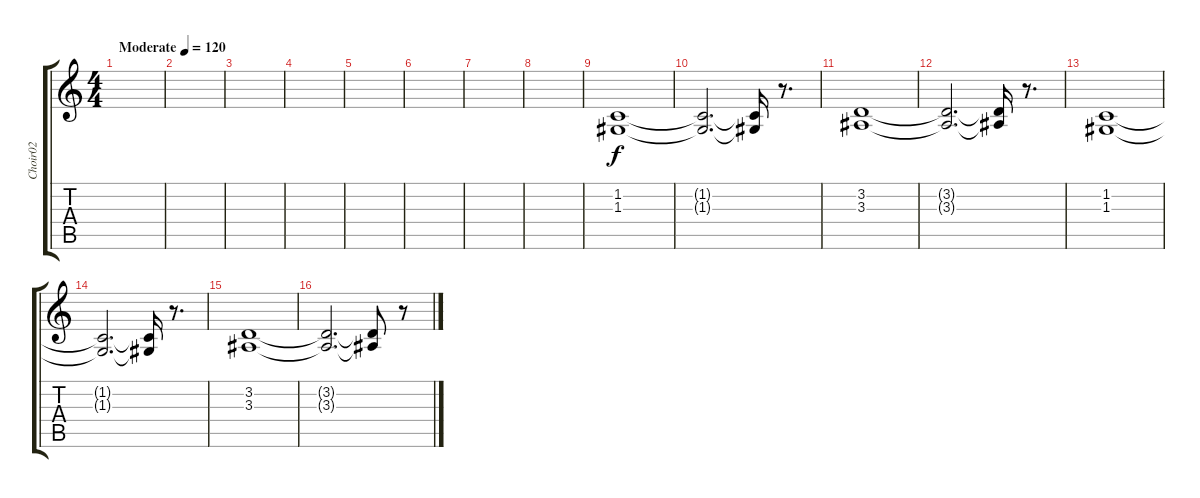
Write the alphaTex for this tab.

\track ("Choir02" "Choir02") {instrument choiraahs}
\staff {score tabs}
\tuning (E4 B3 G3 D3 A2 E2) {hide}
\ts (4 4)
\tempo (120 "Moderate")
\clef g2
\ks c
|
|
|
|
|
|
|
|
(1.2 1.3).1 |
(1.2{t} 1.3{t}).2{d} (1.2{t} 1.3{t}).16 r.8{d} |
(3.2 3.3).1 |
(3.2{t} 3.3{t}).2{d} (3.2{t} 3.3{t}).16 r.8{d} |
(1.2 1.3).1 |
(1.2{t} 1.3{t}).2{d} (1.2{t} 1.3{t}).16 r.8{d} |
(3.2 3.3).1 |
(3.2{t} 3.3{t}).2{d} (3.2{t} 3.3{t}).8 r.8
